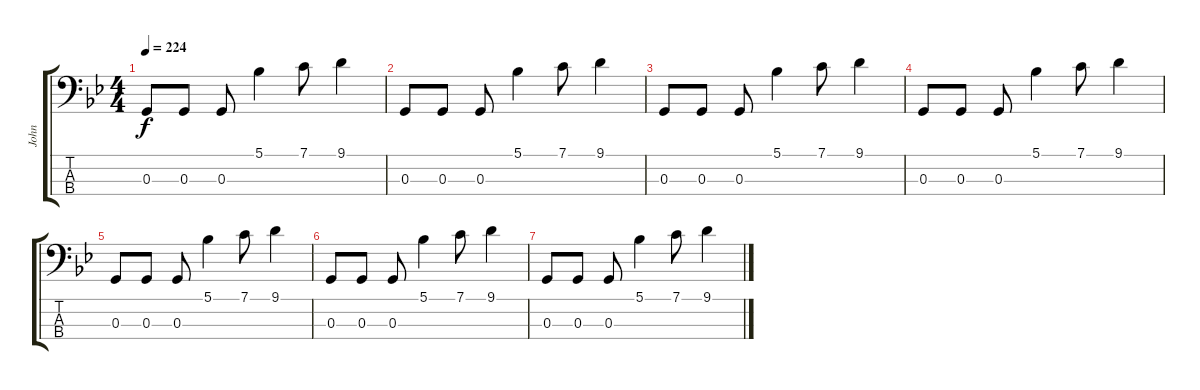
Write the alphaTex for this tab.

\track ("John" "John") {instrument electricbassfinger}
\staff {score tabs}
\tuning (F2 C2 G1 D1) {hide}
\ts (4 4)
\tempo 224
\clef f4
\ks gminor
0.3.8{dy f} 0.3.8 0.3.8 5.1.4 7.1.8 9.1.4 |
0.3.8 0.3.8 0.3.8 5.1.4 7.1.8 9.1.4 |
0.3.8 0.3.8 0.3.8 5.1.4 7.1.8 9.1.4 |
0.3.8 0.3.8 0.3.8 5.1.4 7.1.8 9.1.4 |
0.3.8 0.3.8 0.3.8 5.1.4 7.1.8 9.1.4 |
0.3.8 0.3.8 0.3.8 5.1.4 7.1.8 9.1.4 |
0.3.8 0.3.8 0.3.8 5.1.4 7.1.8 9.1.4
